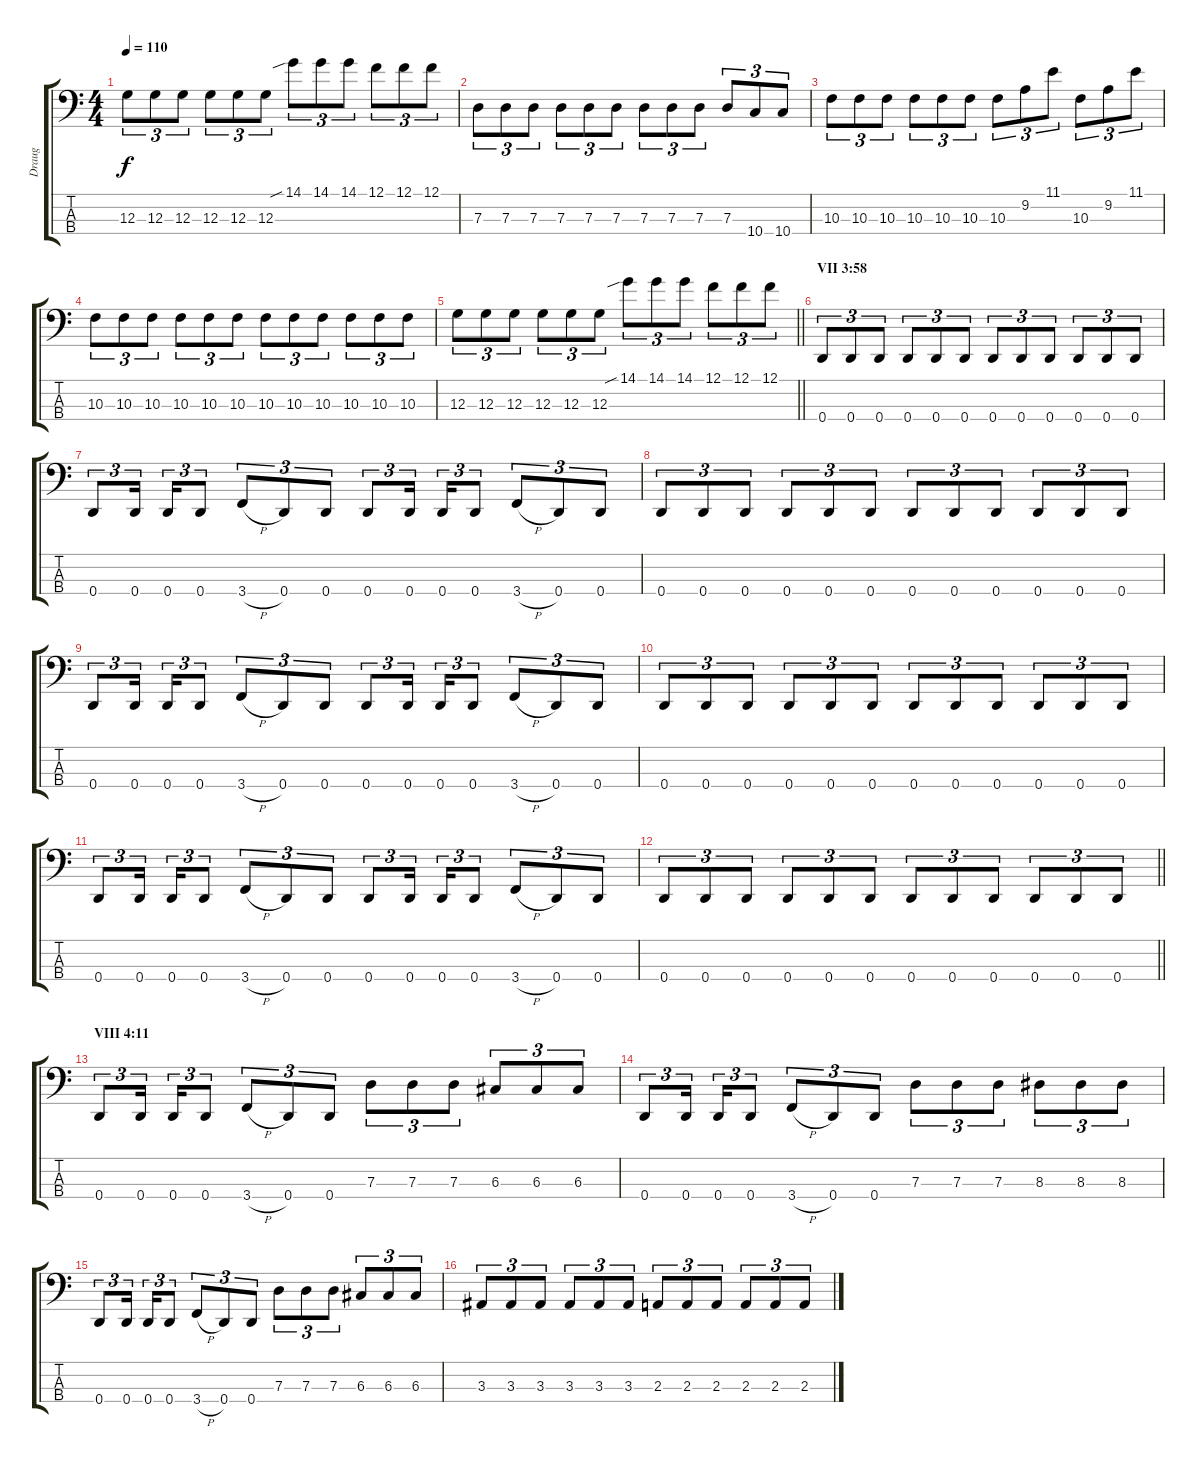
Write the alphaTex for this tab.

\track ("Draug" "Draug") {instrument synthbass2}
\staff {score tabs}
\tuning (F2 C2 G1 D1) {hide}
\ts (4 4)
\tempo 110
\clef f4
\ks c
12.3.8{tu (3 2) dy f} 12.3.8{tu (3 2)} 12.3.8{tu (3 2)} 12.3.8{tu (3 2)} 12.3.8{tu (3 2)} 12.3.8{tu (3 2)} 14.1{sib}.8{tu (3 2)} 14.1.8{tu (3 2)} 14.1.8{tu (3 2)} 12.1.8{tu (3 2)} 12.1.8{tu (3 2)} 12.1.8{tu (3 2)} |
7.3.8{tu (3 2)} 7.3.8{tu (3 2)} 7.3.8{tu (3 2)} 7.3.8{tu (3 2)} 7.3.8{tu (3 2)} 7.3.8{tu (3 2)} 7.3.8{tu (3 2)} 7.3.8{tu (3 2)} 7.3.8{tu (3 2)} 7.3.8{tu (3 2)} 10.4.8{tu (3 2)} 10.4.8{tu (3 2)} |
10.3.8{tu (3 2)} 10.3.8{tu (3 2)} 10.3.8{tu (3 2)} 10.3.8{tu (3 2)} 10.3.8{tu (3 2)} 10.3.8{tu (3 2)} 10.3.8{tu (3 2)} 9.2.8{tu (3 2)} 11.1.8{tu (3 2)} 10.3.8{tu (3 2)} 9.2.8{tu (3 2)} 11.1.8{tu (3 2)} |
10.3.8{tu (3 2)} 10.3.8{tu (3 2)} 10.3.8{tu (3 2)} 10.3.8{tu (3 2)} 10.3.8{tu (3 2)} 10.3.8{tu (3 2)} 10.3.8{tu (3 2)} 10.3.8{tu (3 2)} 10.3.8{tu (3 2)} 10.3.8{tu (3 2)} 10.3.8{tu (3 2)} 10.3.8{tu (3 2)} |
\barLineRight lightlight
12.3.8{tu (3 2)} 12.3.8{tu (3 2)} 12.3.8{tu (3 2)} 12.3.8{tu (3 2)} 12.3.8{tu (3 2)} 12.3.8{tu (3 2)} 14.1{sib}.8{tu (3 2)} 14.1.8{tu (3 2)} 14.1.8{tu (3 2)} 12.1.8{tu (3 2)} 12.1.8{tu (3 2)} 12.1.8{tu (3 2)} |
\section ("" "VII 3:58")
0.4.8{tu (3 2)} 0.4.8{tu (3 2)} 0.4.8{tu (3 2)} 0.4.8{tu (3 2)} 0.4.8{tu (3 2)} 0.4.8{tu (3 2)} 0.4.8{tu (3 2)} 0.4.8{tu (3 2)} 0.4.8{tu (3 2)} 0.4.8{tu (3 2)} 0.4.8{tu (3 2)} 0.4.8{tu (3 2)} |
0.4.8{tu (3 2)} 0.4.16{tu (3 2) beam splitsecondary} 0.4.16{tu (3 2)} 0.4.8{tu (3 2)} 3.4{h}.8{tu (3 2)} 0.4.8{tu (3 2)} 0.4.8{tu (3 2)} 0.4.8{tu (3 2)} 0.4.16{tu (3 2) beam splitsecondary} 0.4.16{tu (3 2)} 0.4.8{tu (3 2)} 3.4{h}.8{tu (3 2)} 0.4.8{tu (3 2)} 0.4.8{tu (3 2)} |
0.4.8{tu (3 2)} 0.4.8{tu (3 2)} 0.4.8{tu (3 2)} 0.4.8{tu (3 2)} 0.4.8{tu (3 2)} 0.4.8{tu (3 2)} 0.4.8{tu (3 2)} 0.4.8{tu (3 2)} 0.4.8{tu (3 2)} 0.4.8{tu (3 2)} 0.4.8{tu (3 2)} 0.4.8{tu (3 2)} |
0.4.8{tu (3 2)} 0.4.16{tu (3 2) beam splitsecondary} 0.4.16{tu (3 2)} 0.4.8{tu (3 2)} 3.4{h}.8{tu (3 2)} 0.4.8{tu (3 2)} 0.4.8{tu (3 2)} 0.4.8{tu (3 2)} 0.4.16{tu (3 2) beam splitsecondary} 0.4.16{tu (3 2)} 0.4.8{tu (3 2)} 3.4{h}.8{tu (3 2)} 0.4.8{tu (3 2)} 0.4.8{tu (3 2)} |
0.4.8{tu (3 2)} 0.4.8{tu (3 2)} 0.4.8{tu (3 2)} 0.4.8{tu (3 2)} 0.4.8{tu (3 2)} 0.4.8{tu (3 2)} 0.4.8{tu (3 2)} 0.4.8{tu (3 2)} 0.4.8{tu (3 2)} 0.4.8{tu (3 2)} 0.4.8{tu (3 2)} 0.4.8{tu (3 2)} |
0.4.8{tu (3 2)} 0.4.16{tu (3 2) beam splitsecondary} 0.4.16{tu (3 2)} 0.4.8{tu (3 2)} 3.4{h}.8{tu (3 2)} 0.4.8{tu (3 2)} 0.4.8{tu (3 2)} 0.4.8{tu (3 2)} 0.4.16{tu (3 2) beam splitsecondary} 0.4.16{tu (3 2)} 0.4.8{tu (3 2)} 3.4{h}.8{tu (3 2)} 0.4.8{tu (3 2)} 0.4.8{tu (3 2)} |
\barLineRight lightlight
0.4.8{tu (3 2)} 0.4.8{tu (3 2)} 0.4.8{tu (3 2)} 0.4.8{tu (3 2)} 0.4.8{tu (3 2)} 0.4.8{tu (3 2)} 0.4.8{tu (3 2)} 0.4.8{tu (3 2)} 0.4.8{tu (3 2)} 0.4.8{tu (3 2)} 0.4.8{tu (3 2)} 0.4.8{tu (3 2)} |
\section ("" "VIII 4:11")
0.4.8{tu (3 2)} 0.4.16{tu (3 2) beam splitsecondary} 0.4.16{tu (3 2)} 0.4.8{tu (3 2)} 3.4{h}.8{tu (3 2)} 0.4.8{tu (3 2)} 0.4.8{tu (3 2)} 7.3.8{tu (3 2)} 7.3.8{tu (3 2)} 7.3.8{tu (3 2)} 6.3.8{tu (3 2)} 6.3.8{tu (3 2)} 6.3.8{tu (3 2)} |
0.4.8{tu (3 2)} 0.4.16{tu (3 2) beam splitsecondary} 0.4.16{tu (3 2)} 0.4.8{tu (3 2)} 3.4{h}.8{tu (3 2)} 0.4.8{tu (3 2)} 0.4.8{tu (3 2)} 7.3.8{tu (3 2)} 7.3.8{tu (3 2)} 7.3.8{tu (3 2)} 8.3.8{tu (3 2)} 8.3.8{tu (3 2)} 8.3.8{tu (3 2)} |
0.4.8{tu (3 2)} 0.4.16{tu (3 2) beam splitsecondary} 0.4.16{tu (3 2)} 0.4.8{tu (3 2)} 3.4{h}.8{tu (3 2)} 0.4.8{tu (3 2)} 0.4.8{tu (3 2)} 7.3.8{tu (3 2)} 7.3.8{tu (3 2)} 7.3.8{tu (3 2)} 6.3.8{tu (3 2)} 6.3.8{tu (3 2)} 6.3.8{tu (3 2)} |
3.3.8{tu (3 2)} 3.3.8{tu (3 2)} 3.3.8{tu (3 2)} 3.3.8{tu (3 2)} 3.3.8{tu (3 2)} 3.3.8{tu (3 2)} 2.3.8{tu (3 2)} 2.3.8{tu (3 2)} 2.3.8{tu (3 2)} 2.3.8{tu (3 2)} 2.3.8{tu (3 2)} 2.3.8{tu (3 2)}
